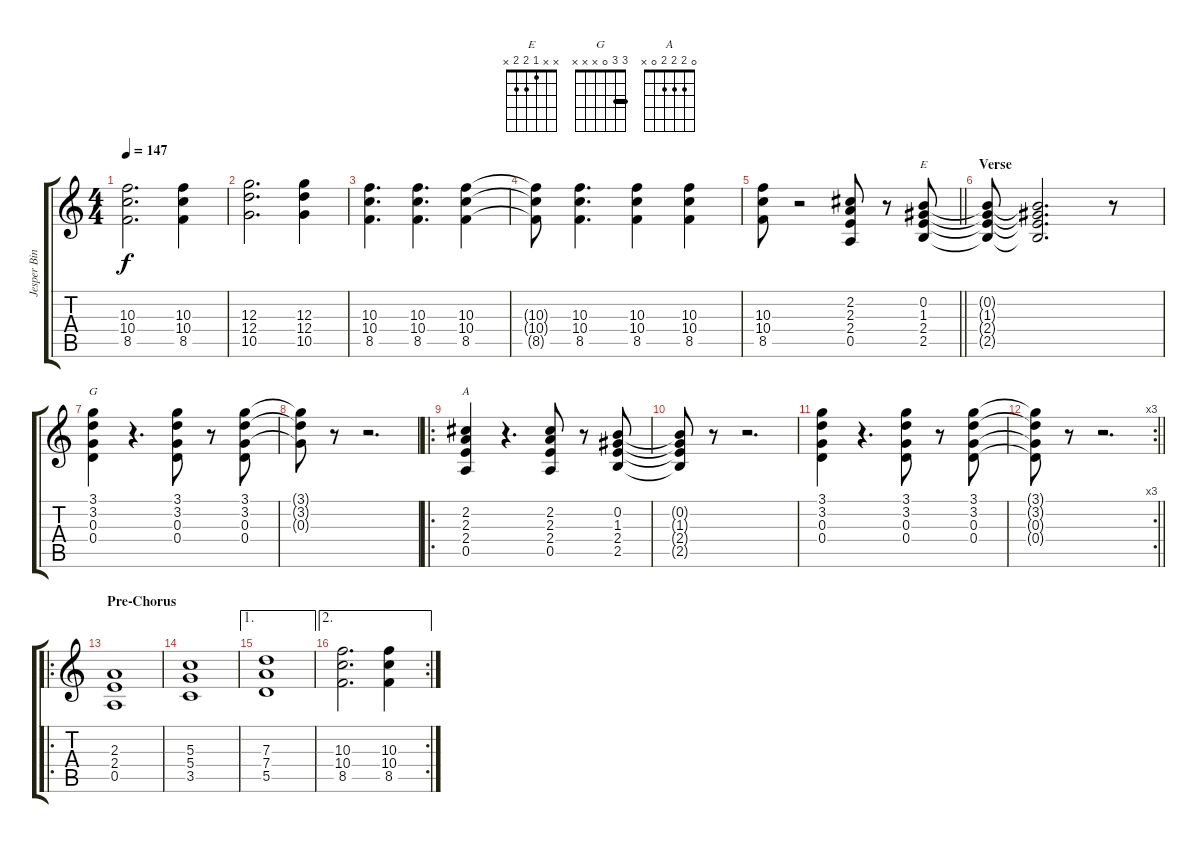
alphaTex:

\track ("Jesper Binzer" "Jesper Bin") {instrument overdrivenguitar}
\staff {score tabs}
\tuning (E4 B3 G3 D3 A2 E2) {hide}
\chord ("E" x x 1 2 2 x)
\chord ("G" 3 3 0 x x x) {barre 3}
\chord ("A" 0 2 2 2 0 x)
\ts (4 4)
\tempo 147
\clef g2
\ks c
(10.3 10.4 8.5).2{d dy f} (10.3 10.4 8.5).4 |
(12.3 12.4 10.5).2{d} (12.3 12.4 10.5).4 |
(10.3 10.4 8.5).4{d} (10.3 10.4 8.5).4{d} (10.3 10.4 8.5).4 |
(10.3{t} 10.4{t} 8.5{t}).8 (10.3 10.4 8.5).4{d} (10.3 10.4 8.5).4 (10.3 10.4 8.5).4 |
\barLineRight lightlight
(10.3 10.4 8.5).8 r.2 (2.2 2.3 2.4 0.5).8 r.8 (0.2 1.3 2.4 2.5).8{ch "E"} |
\section ("" "Verse")
(0.2{t} 1.3{t} 2.4{t} 2.5{t}).8 (0.2{t} 1.3{t} 2.4{t} 2.5{t}).2{d} r.8 |
(3.1 3.2 0.3 0.4).4{ch "G"} r.4{d} (3.1 3.2 0.3 0.4).8 r.8 (3.1 3.2 0.3 0.4).8 |
(3.1{t} 3.2{t} 0.3{t}).8 r.8 r.2{d} |
\ro
(2.2 2.3 2.4 0.5).4{ch "A"} r.4{d} (2.2 2.3 2.4 0.5).8 r.8 (0.2 1.3 2.4 2.5).8 |
(0.2{t} 1.3{t} 2.4{t} 2.5{t}).8 r.8 r.2{d} |
(3.1 3.2 0.3 0.4).4 r.4{d} (3.1 3.2 0.3 0.4).8 r.8 (3.1 3.2 0.3 0.4).8 |
\rc 3
\barLineRight lightlight
(3.1{t} 3.2{t} 0.3{t} 0.4{t}).8 r.8 r.2{d} |
\ro
\section ("" "Pre-Chorus")
(2.3 2.4 0.5).1 |
(5.3 5.4 3.5).1 |
\ae 1
(7.3 7.4 5.5).1 |
\ae 2
\rc 2
(10.3 10.4 8.5).2{d} (10.3 10.4 8.5).4
